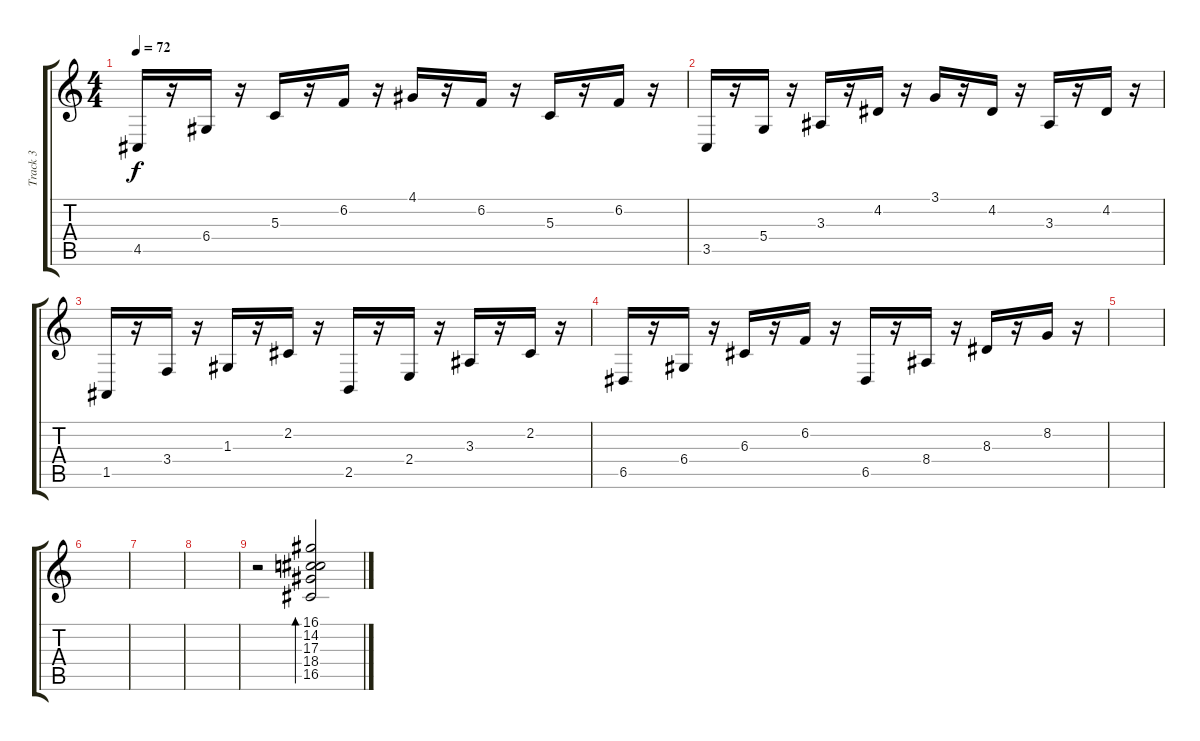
\track ("Track 3" "Track 3") {instrument orchestralharp}
\staff {score tabs}
\tuning (E4 B3 G3 D3 A2 E2) {hide}
\ts (4 4)
\tempo 72
\clef g2
\ks c
4.5.16{dy f instrument orchestralharp} r.16 6.4.16 r.16 5.3.16 r.16 6.2.16 r.16 4.1.16 r.16 6.2.16 r.16 5.3.16 r.16 6.2.16 r.16 |
3.5.16 r.16 5.4.16 r.16 3.3.16 r.16 4.2.16 r.16 3.1.16 r.16 4.2.16 r.16 3.3.16 r.16 4.2.16 r.16 |
1.5.16 r.16 3.4.16 r.16 1.3.16 r.16 2.2.16 r.16 2.5.16 r.16 2.4.16 r.16 3.3.16 r.16 2.2.16 r.16 |
6.5.16 r.16 6.4.16 r.16 6.3.16 r.16 6.2.16 r.16 6.5.16 r.16 8.4.16 r.16 8.3.16 r.16 8.2.16 r.16 |
|
|
|
|
r.2 (16.1 14.2 17.3 18.4 16.5).2{bd 240}
